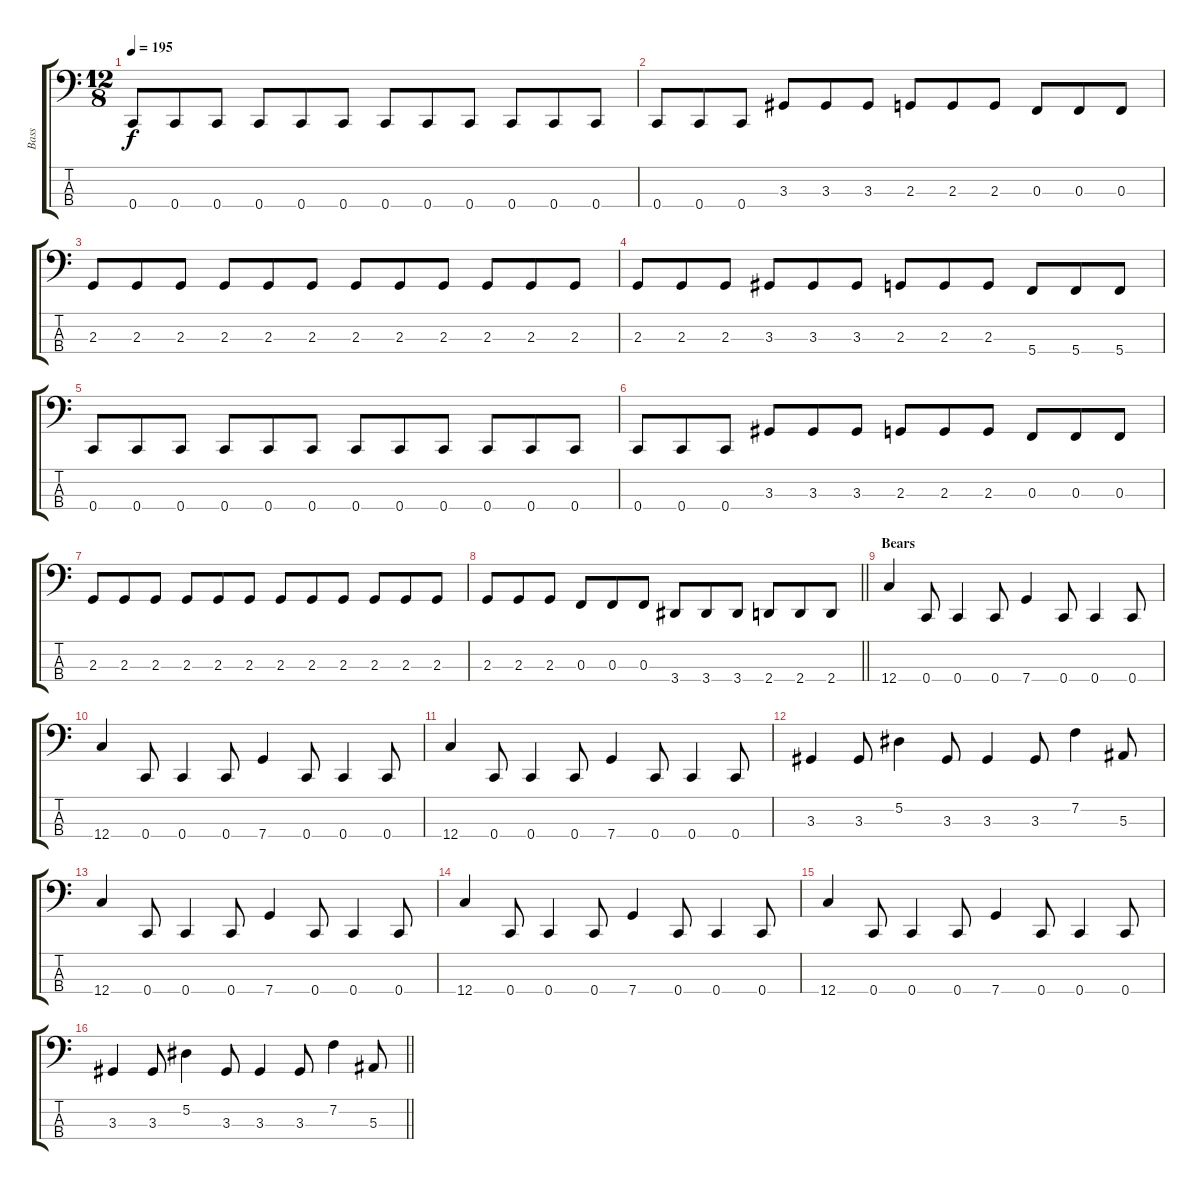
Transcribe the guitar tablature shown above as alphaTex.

\track ("Bass" "Bass") {instrument electricbasspick}
\staff {score tabs}
\tuning (Eb2 Bb1 F1 C1) {hide}
\ts (12 8)
\tempo 195
\clef f4
\ks c
0.4.8{dy f} 0.4.8 0.4.8 0.4.8 0.4.8 0.4.8 0.4.8 0.4.8 0.4.8 0.4.8 0.4.8 0.4.8 |
0.4.8 0.4.8 0.4.8 3.3.8 3.3.8 3.3.8 2.3.8 2.3.8 2.3.8 0.3.8 0.3.8 0.3.8 |
2.3.8 2.3.8 2.3.8 2.3.8 2.3.8 2.3.8 2.3.8 2.3.8 2.3.8 2.3.8 2.3.8 2.3.8 |
2.3.8 2.3.8 2.3.8 3.3.8 3.3.8 3.3.8 2.3.8 2.3.8 2.3.8 5.4.8 5.4.8 5.4.8 |
0.4.8 0.4.8 0.4.8 0.4.8 0.4.8 0.4.8 0.4.8 0.4.8 0.4.8 0.4.8 0.4.8 0.4.8 |
0.4.8 0.4.8 0.4.8 3.3.8 3.3.8 3.3.8 2.3.8 2.3.8 2.3.8 0.3.8 0.3.8 0.3.8 |
2.3.8 2.3.8 2.3.8 2.3.8 2.3.8 2.3.8 2.3.8 2.3.8 2.3.8 2.3.8 2.3.8 2.3.8 |
\barLineRight lightlight
2.3.8 2.3.8 2.3.8 0.3.8 0.3.8 0.3.8 3.4.8 3.4.8 3.4.8 2.4.8 2.4.8 2.4.8 |
\section ("" "Bears")
12.4.4 0.4.8 0.4.4 0.4.8 7.4.4 0.4.8 0.4.4 0.4.8 |
12.4.4 0.4.8 0.4.4 0.4.8 7.4.4 0.4.8 0.4.4 0.4.8 |
12.4.4 0.4.8 0.4.4 0.4.8 7.4.4 0.4.8 0.4.4 0.4.8 |
3.3.4 3.3.8 5.2.4 3.3.8 3.3.4 3.3.8 7.2.4 5.3.8 |
12.4.4 0.4.8 0.4.4 0.4.8 7.4.4 0.4.8 0.4.4 0.4.8 |
12.4.4 0.4.8 0.4.4 0.4.8 7.4.4 0.4.8 0.4.4 0.4.8 |
12.4.4 0.4.8 0.4.4 0.4.8 7.4.4 0.4.8 0.4.4 0.4.8 |
\barLineRight lightlight
3.3.4 3.3.8 5.2.4 3.3.8 3.3.4 3.3.8 7.2.4 5.3.8
